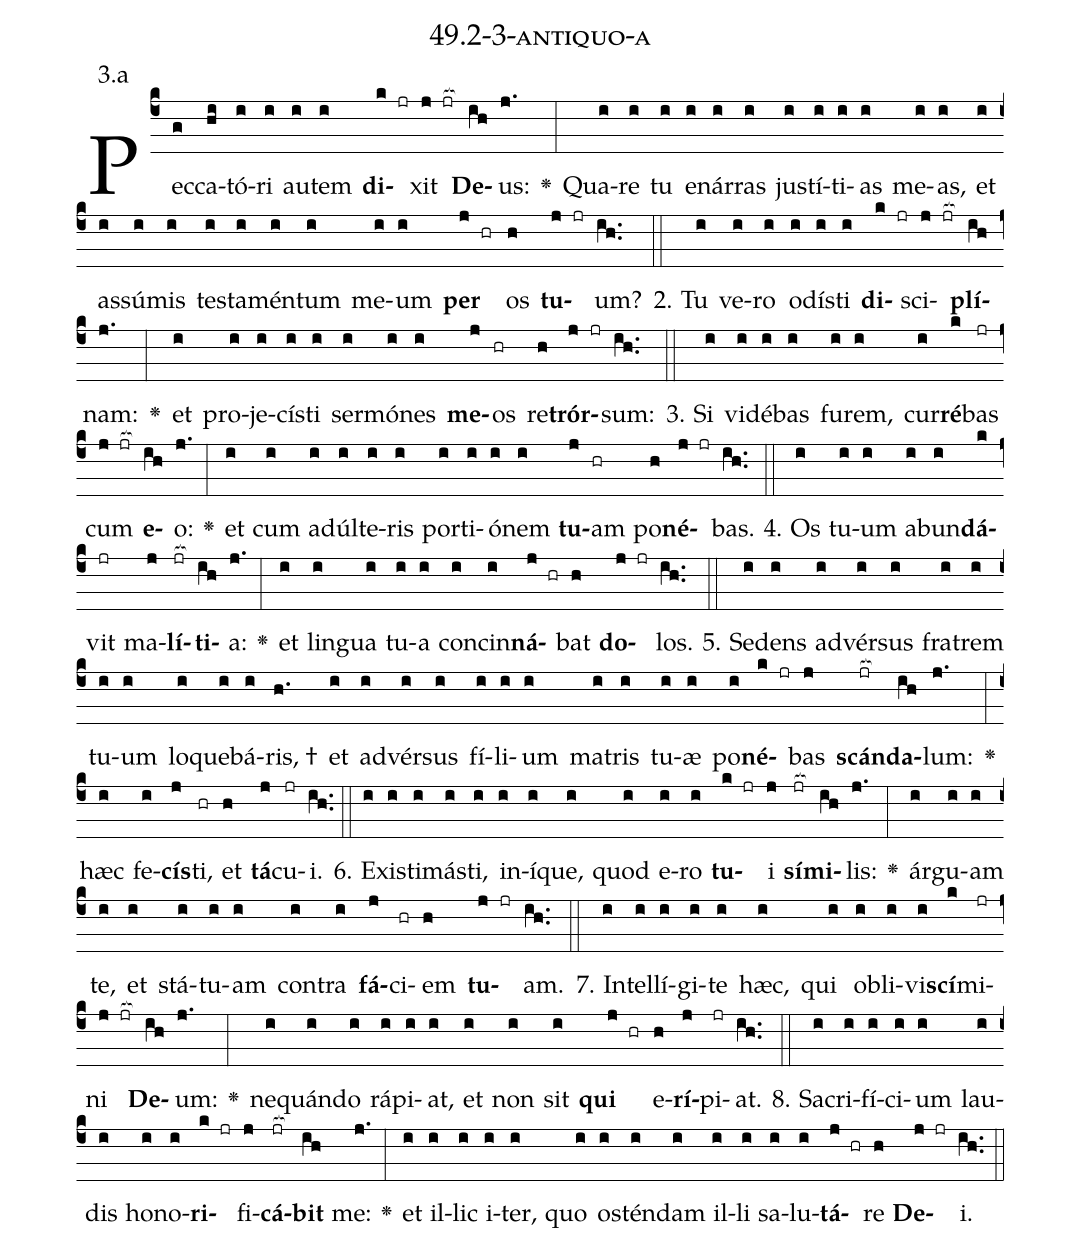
name: 49.2-3-antiquo-a;
annotation: 3.a;
%%
(c4)Pec(g)ca(hi)tó(i)ri(i) au(i)tem(i) <b>di</b>(k jr)xit(j jr[ocb:1{]) <b>De</b>(ih[ocb:0}])us:(j.) <v>\greheightstar</v>(:) Qua(i)re(i) tu(i) e(i)nár(i)ras(i) jus(i)tí(i)ti(i)as(i) me(i)as,(i) et(i) as(i)sú(i)mis(i) tes(i)ta(i)mén(i)tum(i) me(i)um(i) <b>per</b>(j hr) os(h) <b>tu</b>(j jr)um?(ih..) (::)
2. Tu(i) ve(i)ro(i) o(i)dís(i)ti(i) <b>di</b>(k jr)sci(j jr[ocb:1{])<b>plí</b>(ih[ocb:0}])nam:(j.) <v>\greheightstar</v>(:) et(i) pro(i)je(i)cís(i)ti(i) ser(i)mó(i)nes(i) <b>me</b>(j)os(hr) re(h)<b>trór</b>(j jr)sum:(ih..) (::)
3. Si(i) vi(i)dé(i)bas(i) fu(i)rem,(i) cur(i)<b>ré</b>(k)bas(jr) cum(j jr[ocb:1{]) <b>e</b>(ih[ocb:0}])o:(j.) <v>\greheightstar</v>(:) et(i) cum(i) ad(i)úl(i)te(i)ris(i) por(i)ti(i)ó(i)nem(i) <b>tu</b>(j)am(hr) po(h)<b>né</b>(j jr)bas.(ih..) (::)
4. Os(i) tu(i)um(i) ab(i)un(i)<b>dá</b>(k)vit(jr) ma(j)<b>lí</b>(jr[ocb:1{])<b>ti</b>(ih[ocb:0}])a:(j.) <v>\greheightstar</v>(:) et(i) lin(i)gua(i) tu(i)a(i) con(i)cin(i)<b>ná</b>(j hr)bat(h) <b>do</b>(j jr)los.(ih..) (::)
5. Se(i)dens(i) ad(i)vér(i)sus(i) fra(i)trem(i) tu(i)um(i) lo(i)que(i)bá(i)ris, †(h.) et(i) ad(i)vér(i)sus(i) fí(i)li(i)um(i) ma(i)tris(i) tu(i)æ(i) po(i)<b>né</b>(k jr)bas(j) <b>scán</b>(jr[ocb:1{])<b>da</b>(ih[ocb:0}])lum:(j.) <v>\greheightstar</v>(:) hæc(i) fe(i)<b>cís</b>(j)ti,(hr) et(h) <b>tá</b>(j)cu(jr)i.(ih..) (::)
6. Ex(i)is(i)ti(i)más(i)ti,(i) in(i)í(i)que,(i) quod(i) e(i)ro(i) <b>tu</b>(k jr)i(j) <b>sí</b>(jr[ocb:1{])<b>mi</b>(ih[ocb:0}])lis:(j.) <v>\greheightstar</v>(:) ár(i)gu(i)am(i) te,(i) et(i) stá(i)tu(i)am(i) con(i)tra(i) <b>fá</b>(j)ci(hr)em(h) <b>tu</b>(j jr)am.(ih..) (::)
7. In(i)tel(i)lí(i)gi(i)te(i) hæc,(i) qui(i) ob(i)li(i)vi(i)<b>scí</b>(k)mi(jr)ni(j jr[ocb:1{]) <b>De</b>(ih[ocb:0}])um:(j.) <v>\greheightstar</v>(:) ne(i)quán(i)do(i) rá(i)pi(i)at,(i) et(i) non(i) sit(i) <b>qui</b>(j hr) e(h)<b>rí</b>(j)pi(jr)at.(ih..) (::)
8. Sa(i)cri(i)fí(i)ci(i)um(i) lau(i)dis(i) ho(i)no(i)<b>ri</b>(k jr)fi(j)<b>cá</b>(jr[ocb:1{])<b>bit</b>(ih[ocb:0}]) me:(j.) <v>\greheightstar</v>(:) et(i) il(i)lic(i) i(i)ter,(i) quo(i) os(i)tén(i)dam(i) il(i)li(i) sa(i)lu(i)<b>tá</b>(j hr)re(h) <b>De</b>(j jr)i.(ih..) (::)
